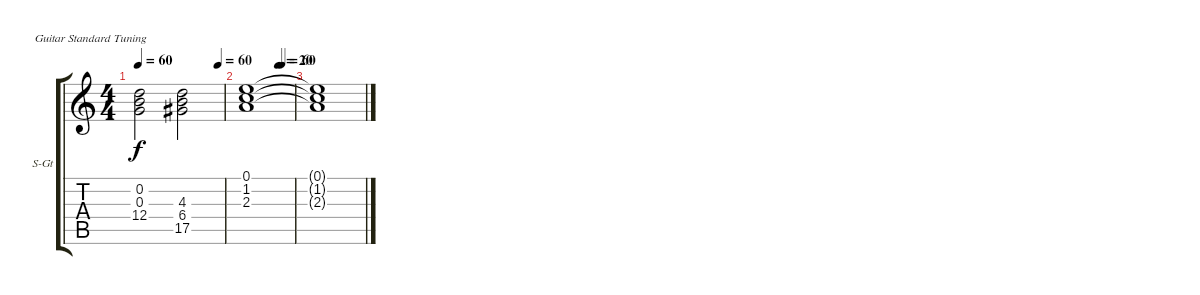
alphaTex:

\bracketExtendMode groupsimilarinstruments
\firstSystemTrackNameOrientation horizontal
\otherSystemsTrackNameOrientation horizontal
\track ("Êëàâèøè" "S-Gt") {instrument brasssection}
\staff {score tabs}
\tuning (E4 B3 G3 D3 A2 E2)
\displaytranspose 12
\ts (4 4)
\tempo 60
\tempo (60 0.9375)
\clef g2
\ks c
(0.2 0.3 12.4).2{dy f} (4.3 6.4 17.5).2 |
\tempo (20 0.6875)
\tempo (60 0.75)
(0.1 1.2 2.3).1 |
(0.1{t} 1.2{t} 2.3{t}).1
